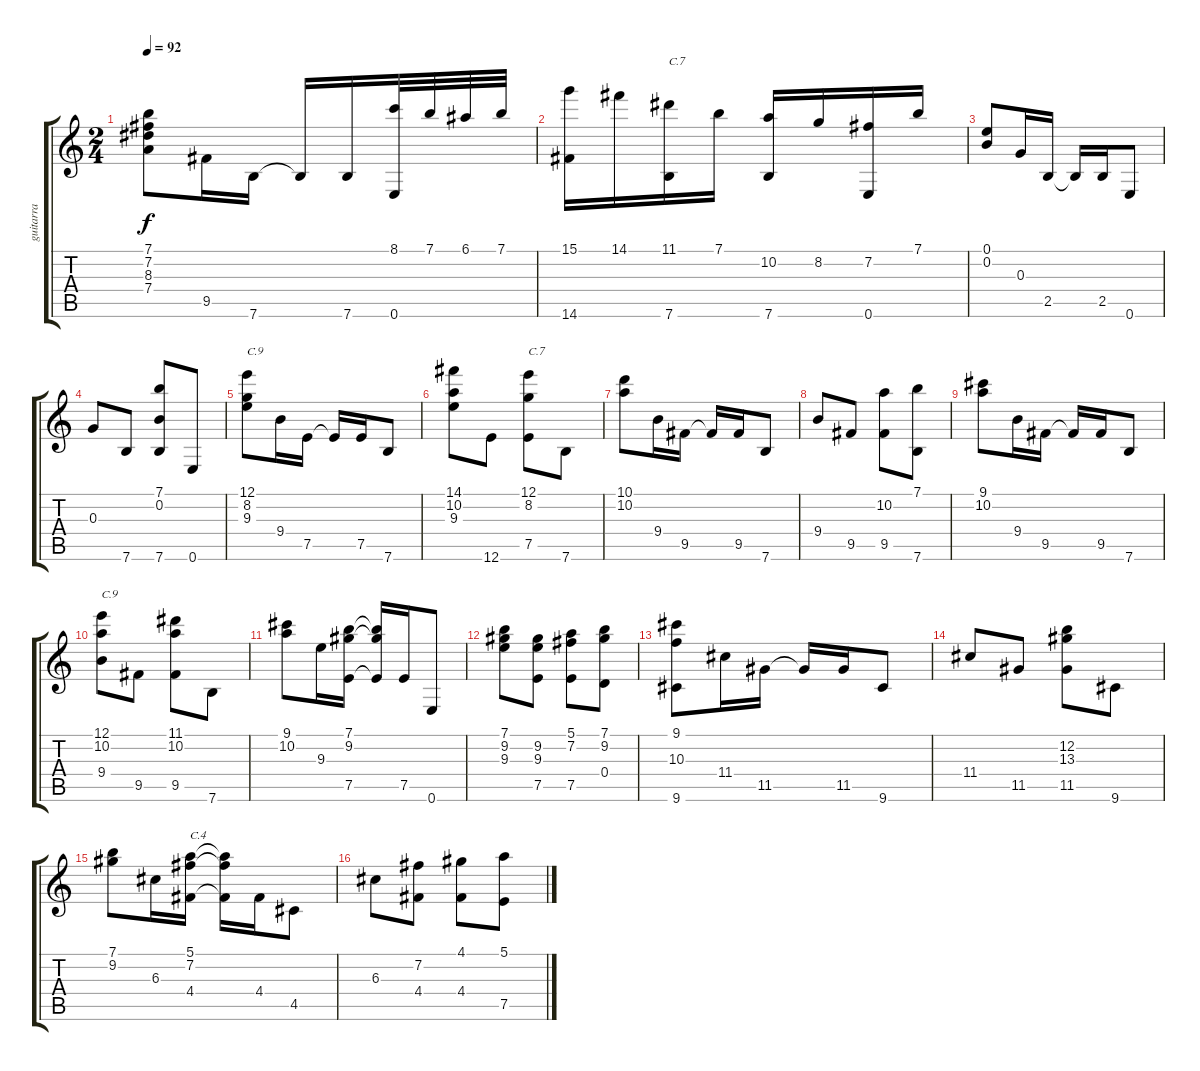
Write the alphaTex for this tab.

\track ("guitarra" "guitarra") {instrument acousticguitarnylon}
\staff {score tabs}
\tuning (E4 B3 G3 D3 A2 E2) {hide}
\ts (2 4)
\tempo 92
\clef g2
\ks c
(7.1 7.2 8.3 7.4).8{dy f} 9.5.16 7.6.16 7.6{t}.16 7.6.16 (8.1 0.6).32 7.1.32 6.1.32 7.1.32 |
(15.1 14.6).16 14.1.16 (11.1 7.6).16{txt "C.7"} 7.1.16 (10.2 7.6).16 8.2.16 (7.2 0.6).16 7.1.16 |
(0.1 0.2).8 0.3.16 2.5.16 2.5{t}.16 2.5.16 0.6.8 |
0.3.8 7.6.8 (7.1 0.2 7.6).8 0.6.8 |
(12.1 8.2 9.3).8{txt "C.9"} 9.4.16 7.5.16 7.5{t}.16 7.5.16 7.6.8 |
(14.1 10.2 9.3).8 12.6.8 (12.1 8.2 7.5).8{txt "C.7"} 7.6.8 |
(10.1 10.2).8 9.4.16 9.5.16 9.5{t}.16 9.5.16 7.6.8 |
9.4.8 9.5.8 (10.2 9.5).8 (7.1 7.6).8 |
(9.1 10.2).8 9.4.16 9.5.16 9.5{t}.16 9.5.16 7.6.8 |
(12.1 10.2 9.4).8{txt "C.9"} 9.5.8 (11.1 10.2 9.5).8 7.6.8 |
(9.1 10.2).8 9.3.16 (7.1 9.2 7.5).16 (7.1{t} 9.2{t} 7.5{t}).16 7.5.16 0.6.8 |
(7.1 9.2 9.3).8 (9.2 9.3 7.5).8 (5.1 7.2 7.5).8 (7.1 9.2 0.4).8 |
(9.1 10.3 9.6).8 11.4.16 11.5.16 11.5{t}.16 11.5.16 9.6.8 |
11.4.8 11.5.8 (12.2 13.3 11.5).8 9.6.8 |
(7.1 9.2).8 6.3.16 (5.1 7.2 4.4).16{txt "C.4"} (5.1{t} 7.2{t} 4.4{t}).16 4.4.16 4.5.8 |
6.3.8 (7.2 4.4).8 (4.1 4.4).8 (5.1 7.5).8
